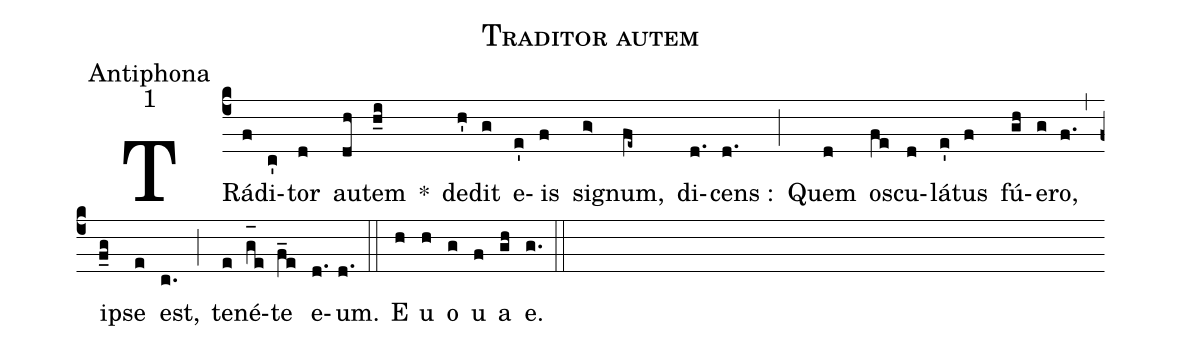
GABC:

name:Traditor autem;
office-part:Antiphona;
mode:1;
%%
(c4) TRá(f)di(c')tor(d) au(dh)tem(h_i) *() de(h')dit(g) e(e')is(f) si(g>)gnum,(fe~) di(d.)cens :(d.) (;) Quem(d) o(fe)scu(d)lá(e')tus(f) fú(gh)e(g)ro,(f.) (,) i(f_g)pse(e) est,(c.) (;) te(e)né(g_[oh:h]e)te(f_e) e(d.)um.(d.) (::) E(h) u(h) o(g) u(f) a(gh) e.(g.) (::)
